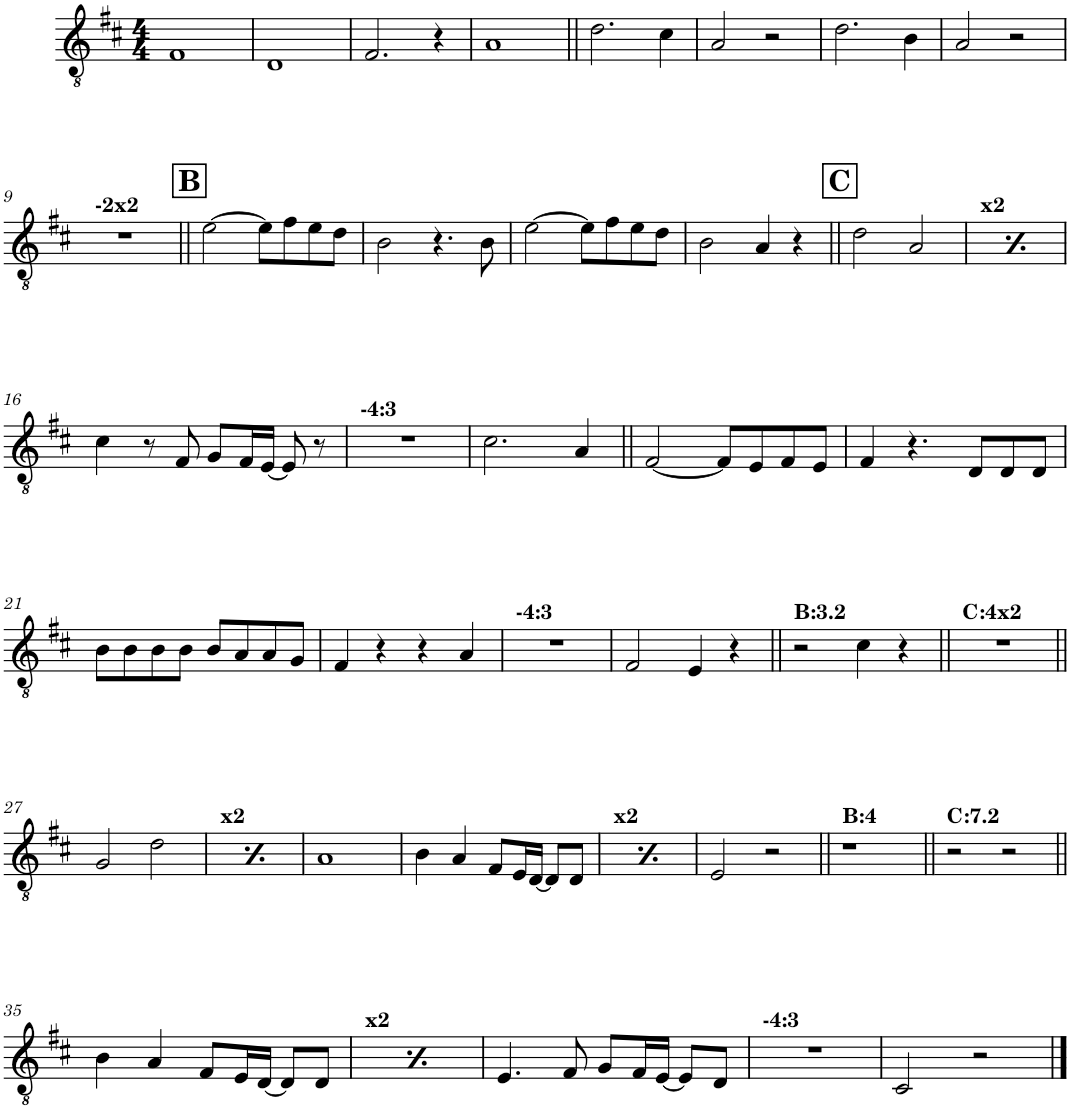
**kern
*part1
*staff1
*I"Trombone
*I'Tbn.
*clefGv2
*Trd1c2
*k[f#c#]
*M4/4
=1
1F#
=2
1D
=3
2.F#/
4r
=4
1A
=5||
2.d\
4c#\
=6
2A/
2r
=7
2.d\
4B\
=8
2A/
2r
!!LO:LB:g=z
=9
!LO:TX:a:B:t=-2x2
1r
!!LO:REH:place=s1:a:B:cj:fs=14:t=B
=10||
[2e\
8e\L]
8f#\
8e\
8d\J
=11
2B\
4.r
8B\
=12
[2e\
8e\L]
8f#\
8e\
8d\J
=13
2B\
4A/
4r
!!LO:REH:place=s1:a:B:cj:fs=14:t=C
=14||
2d\
2A/
!!LO:REH:place=s1:a:B:cj:fs=14:t=C
=15
2d\
2A/
!!LO:LB:g=z
=16
4c#\
8r
8F#/
8G/L
16F#/L
[16E/JJ
8E/]
8r
=17
!LO:TX:a:B:t=-4&colon;3
1r
=18
2.c#\
4A/
=19||
[2F#/
8F#/L]
8E/
8F#/
8E/J
=20
4F#/
4.r
8D/L
8D/
8D/J
!!LO:LB:g=z
=21
8B\L
8B\
8B\
8B\J
8B/L
8A/
8A/
8G/J
=22
4F#/
4r
4r
4A/
=23
!LO:TX:a:B:t=-4&colon;3
1r
=24
2F#/
4E/
4r
=25||
!LO:TX:a:B:t=B&colon;3.2
2r
4c#\
4r
=26||
!LO:TX:a:B:t=C&colon;4x2
1r
!!LO:LB:g=z
=27||
2G/
2d\
=28
2G/
2d\
=29
1A
=30
4B\
4A/
8F#/L
16E/L
[16D/JJ
8D/L]
8D/J
=31
4B\
4A/
8F#/L
16E/L
[16D/JJ
8D/L]
8D/J
=32
2E/
2r
=33||
!LO:TX:a:B:t=B&colon;4
1r
=34||
!LO:TX:a:B:t=C&colon;7.2
2r
2r
!!LO:LB:g=z
=35||
4B\
4A/
8F#/L
16E/L
[16D/JJ
8D/L]
8D/J
=36
4B\
4A/
8F#/L
16E/L
[16D/JJ
8D/L]
8D/J
=37
4.E/
8F#/
8G/L
16F#/L
[16E/JJ
8E/L]
8D/J
=38
!LO:TX:a:B:t=-4&colon;3
1r
=39
2C#/
2r
==
*-
